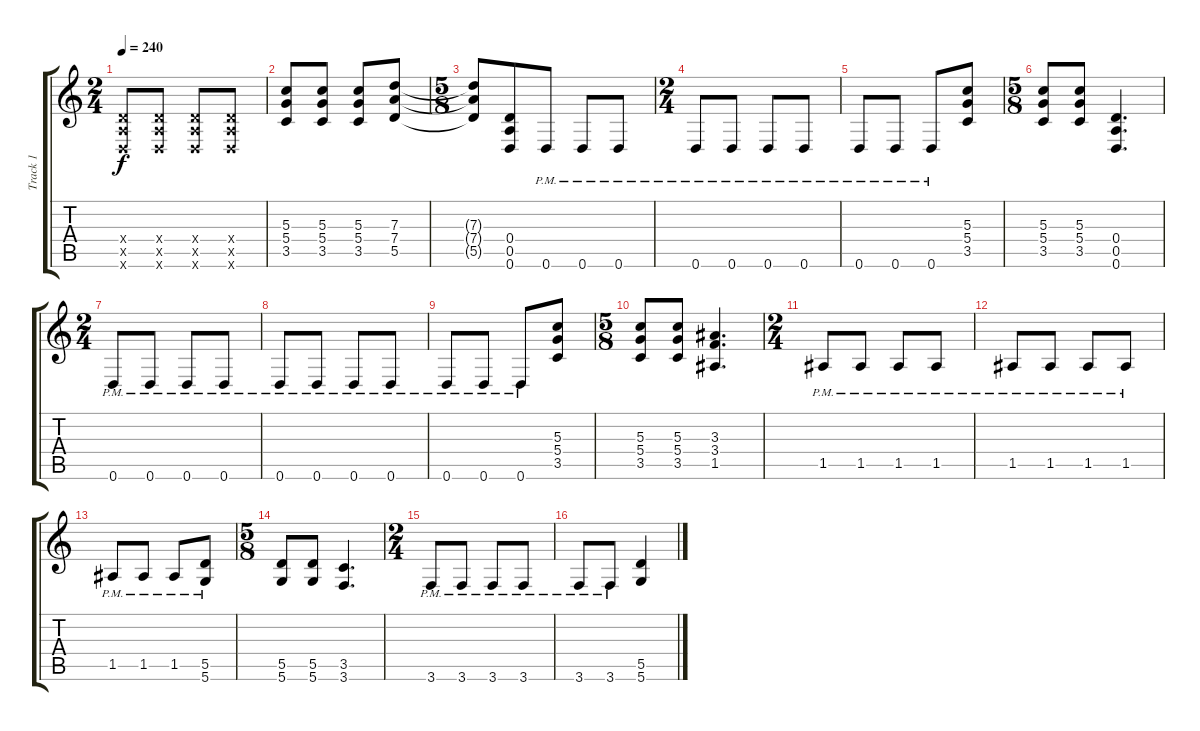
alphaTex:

\track ("Track 1" "Track 1") {instrument distortionguitar}
\staff {score tabs}
\tuning (E4 B3 G3 D3 A2 D2) {hide}
\ts (2 4)
\tempo 240
\clef g2
\ks c
(0.4{x} 0.5{x} 0.6{x}).8{dy f} (0.4{x} 0.5{x} 0.6{x}).8 (0.4{x} 0.5{x} 0.6{x}).8 (0.4{x} 0.5{x} 0.6{x}).8 |
(5.3 5.4 3.5).8 (5.3 5.4 3.5).8 (5.3 5.4 3.5).8 (7.3 7.4 5.5).8 |
\ts (5 8)
(7.3{t} 7.4{t} 5.5{t}).8 (0.4 0.5 0.6).8 0.6{pm}.8 0.6{pm}.8 0.6{pm}.8 |
\ts (2 4)
0.6{pm}.8 0.6{pm}.8 0.6{pm}.8 0.6{pm}.8 |
0.6{pm}.8 0.6{pm}.8 0.6{pm}.8 (5.3 5.4 3.5).8 |
\ts (5 8)
(5.3 5.4 3.5).8 (5.3 5.4 3.5).8 (0.4 0.5 0.6).4{d} |
\ts (2 4)
0.6{pm}.8 0.6{pm}.8 0.6{pm}.8 0.6{pm}.8 |
0.6{pm}.8 0.6{pm}.8 0.6{pm}.8 0.6{pm}.8 |
0.6{pm}.8 0.6{pm}.8 0.6{pm}.8 (5.3 5.4 3.5).8 |
\ts (5 8)
(5.3 5.4 3.5).8 (5.3 5.4 3.5).8 (3.3 3.4 1.5).4{d} |
\ts (2 4)
1.5{pm}.8 1.5{pm}.8 1.5{pm}.8 1.5{pm}.8 |
1.5{pm}.8 1.5{pm}.8 1.5{pm}.8 1.5{pm}.8 |
1.5{pm}.8 1.5{pm}.8 1.5{pm}.8 (5.5{pm} 5.6).8 |
\ts (5 8)
(5.5 5.6).8 (5.5 5.6).8 (3.5 3.6).4{d} |
\ts (2 4)
3.6{pm}.8 3.6{pm}.8 3.6{pm}.8 3.6{pm}.8 |
3.6{pm}.8 3.6{pm}.8 (5.5 5.6).4
